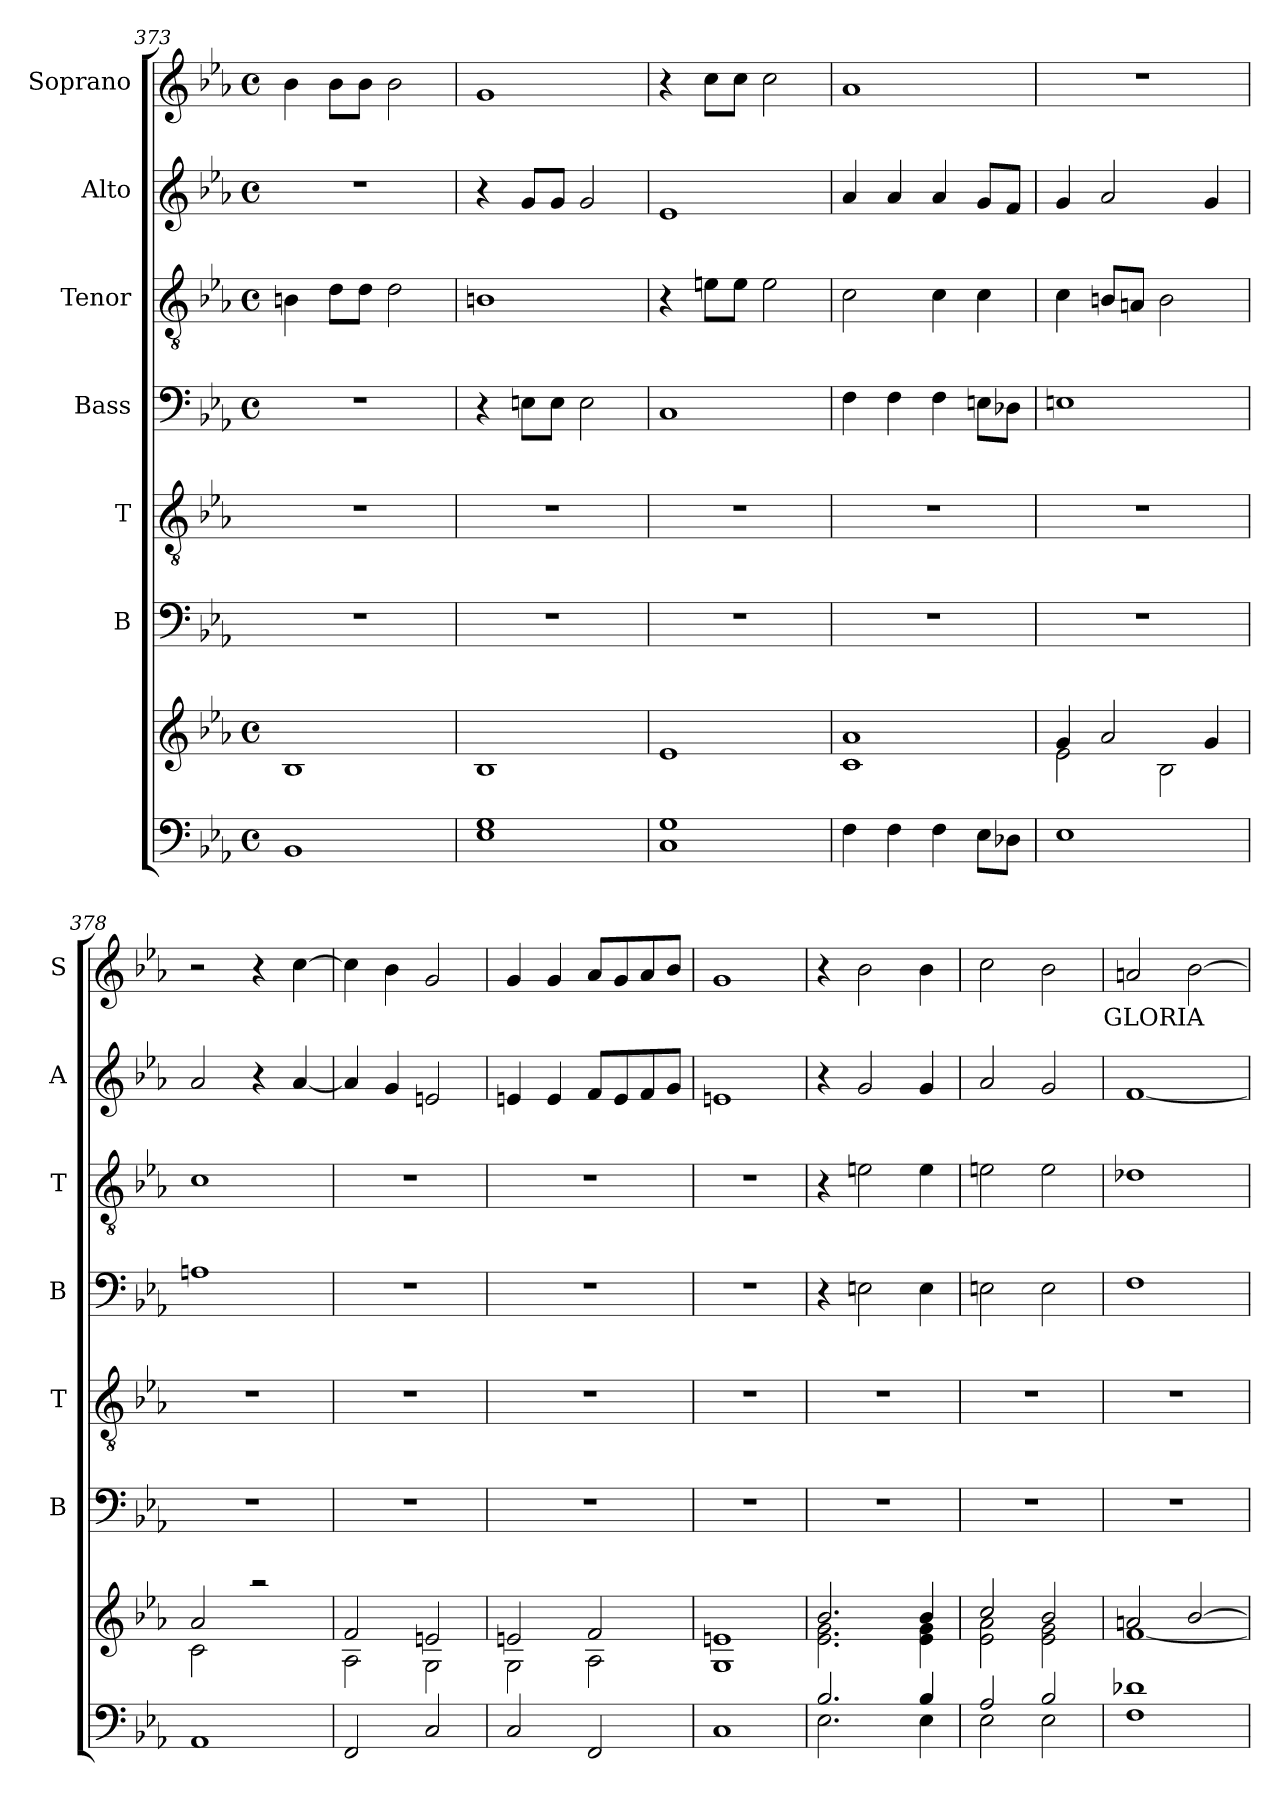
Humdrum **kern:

**kern	**kern	**kern	**kern	**kern	**kern	**kern	**kern
*part8	*part7	*part6	*part5	*part4	*part3	*part2	*part1
*staff8	*staff7	*staff6	*staff5	*staff4	*staff3	*staff2	*staff1
*	*	*I"B	*I"T	*I"Bass	*I"Tenor	*I"Alto	*I"Soprano
*	*	*I'B	*I'T	*I'B	*I'T	*I'A	*I'S
*clefF4	*clefG2	*clefF4	*clefGv2	*clefF4	*clefGv2	*clefG2	*clefG2
*k[b-e-a-]	*k[b-e-a-]	*k[b-e-a-]	*k[b-e-a-]	*k[b-e-a-]	*k[b-e-a-]	*k[b-e-a-]	*k[b-e-a-]
*E-:	*E-:	*E-:	*E-:	*E-:	*E-:	*E-:	*E-:
*M4/4	*M4/4	*	*	*M4/4	*M4/4	*M4/4	*M4/4
*met(c)	*met(c)	*	*	*met(c)	*met(c)	*met(c)	*met(c)
=373	=373	=373	=373	=373	=373	=373	=373
1BB-	1B-	1r	1r	1r	4B\	1r	4b-\
.	.	.	.	.	8d\L	.	8b-\L
.	.	.	.	.	8d\J	.	8b-\J
.	.	.	.	.	2d\	.	2b-\
=374	=374	=374	=374	=374	=374	=374	=374
1E- 1G	1B-	1r	1r	4r	1B	4r	1g
.	.	.	.	8E\L	.	8g/L	.
.	.	.	.	8E\J	.	8g/J	.
.	.	.	.	2E\	.	2g/	.
=375	=375	=375	=375	=375	=375	=375	=375
1C 1G	1e-	1r	1r	1C	4r	1e-	4r
.	.	.	.	.	8e\L	.	8cc\L
.	.	.	.	.	8e\J	.	8cc\J
.	.	.	.	.	2e\	.	2cc\
=376	=376	=376	=376	=376	=376	=376	=376
4F\	1c 1a-	1r	1r	4F\	2c\	4a-/	1a-
4F\	.	.	.	4F\	.	4a-/	.
4F\	.	.	.	4F\	4c\	4a-/	.
8E-\L	.	.	.	8E\L	4c\	8g/L	.
8D-X\J	.	.	.	8D-X\J	.	8f/J	.
!!LO:PB:g=z
=377	=377	=377	=377	=377	=377	=377	=377
*	*^	*	*	*	*	*	*
1E-	4g/	2e-\	1r	1r	1E	4c\	4g/	1r
.	2a-/	.	.	.	.	8B/L	2a-/	.
.	.	.	.	.	.	8A/J	.	.
.	.	2B-\	.	.	.	2B\	.	.
.	4g/	.	.	.	.	.	4g/	.
=378	=378	=378	=378	=378	=378	=378	=378	=378
1AA-	2a-/	2c\	1r	1r	1A	1c	2a-/	2r
.	2raa	2ryy	.	.	.	.	4r	4r
.	.	.	.	.	.	.	[<4a-/	[>4cc\
=379	=379	=379	=379	=379	=379	=379	=379	=379
2FF/	2f/	2A-\	1r	1r	1r	1r	4a-/]	4cc\]
.	.	.	.	.	.	.	4g/	4b-\
2C/	2en/	2G\	.	.	.	.	2en/	2g/
=380	=380	=380	=380	=380	=380	=380	=380	=380
2C/	2en/	2G\	1r	1r	1r	1r	4en/	4g/
.	.	.	.	.	.	.	4e/	4g/
2FF/	2f/	2A-\	.	.	.	.	8f/L	8a-/L
.	.	.	.	.	.	.	8e/	8g/
.	.	.	.	.	.	.	8f/	8a-/
.	.	.	.	.	.	.	8g/J	8b-/J
*	*v	*v	*	*	*	*	*	*
=381	=381	=381	=381	=381	=381	=381	=381
1C	1G 1en	1r	1r	1r	1r	1en	1g
!!LO:PB:g=z
=382	=382	=382	=382	=382	=382	=382	=382
*^	*^	*	*	*	*	*	*
2.B-/	2.E-\	2.b-/	2.e-\ 2.g\	1r	1r	4r	4r	4r	4r
.	.	.	.	.	.	2E\	2e\	2g/	2b-\
4B-/	4E-\	4b-/	4e-\ 4g\	.	.	4E\	4e\	4g/	4b-\
=383	=383	=383	=383	=383	=383	=383	=383	=383	=383
2A-/	2E-\	2cc/	2e-\ 2a-\	1r	1r	2E\	2e\	2a-/	2cc\
2B-/	2E-\	2b-/	2e-\ 2g\	.	.	2E\	2e\	2g/	2b-\
!	!	!	!	!	!	!	!	!	!LO:TX:b:t=GLORIA
*v	*v	*	*	*	*	*	*	*	*
=384	=384	=384	=384	=384	=384	=384	=384	=384
1F 1d-X	2an/	[<1f	1r	1r	1F	1d-X	[<1f	2an/
.	[>2b-/	.	.	.	.	.	.	[>2b-\
*	*v	*v	*	*	*	*	*	*
=	=	=	=	=	=	=	=
*-	*-	*-	*-	*-	*-	*-	*-
